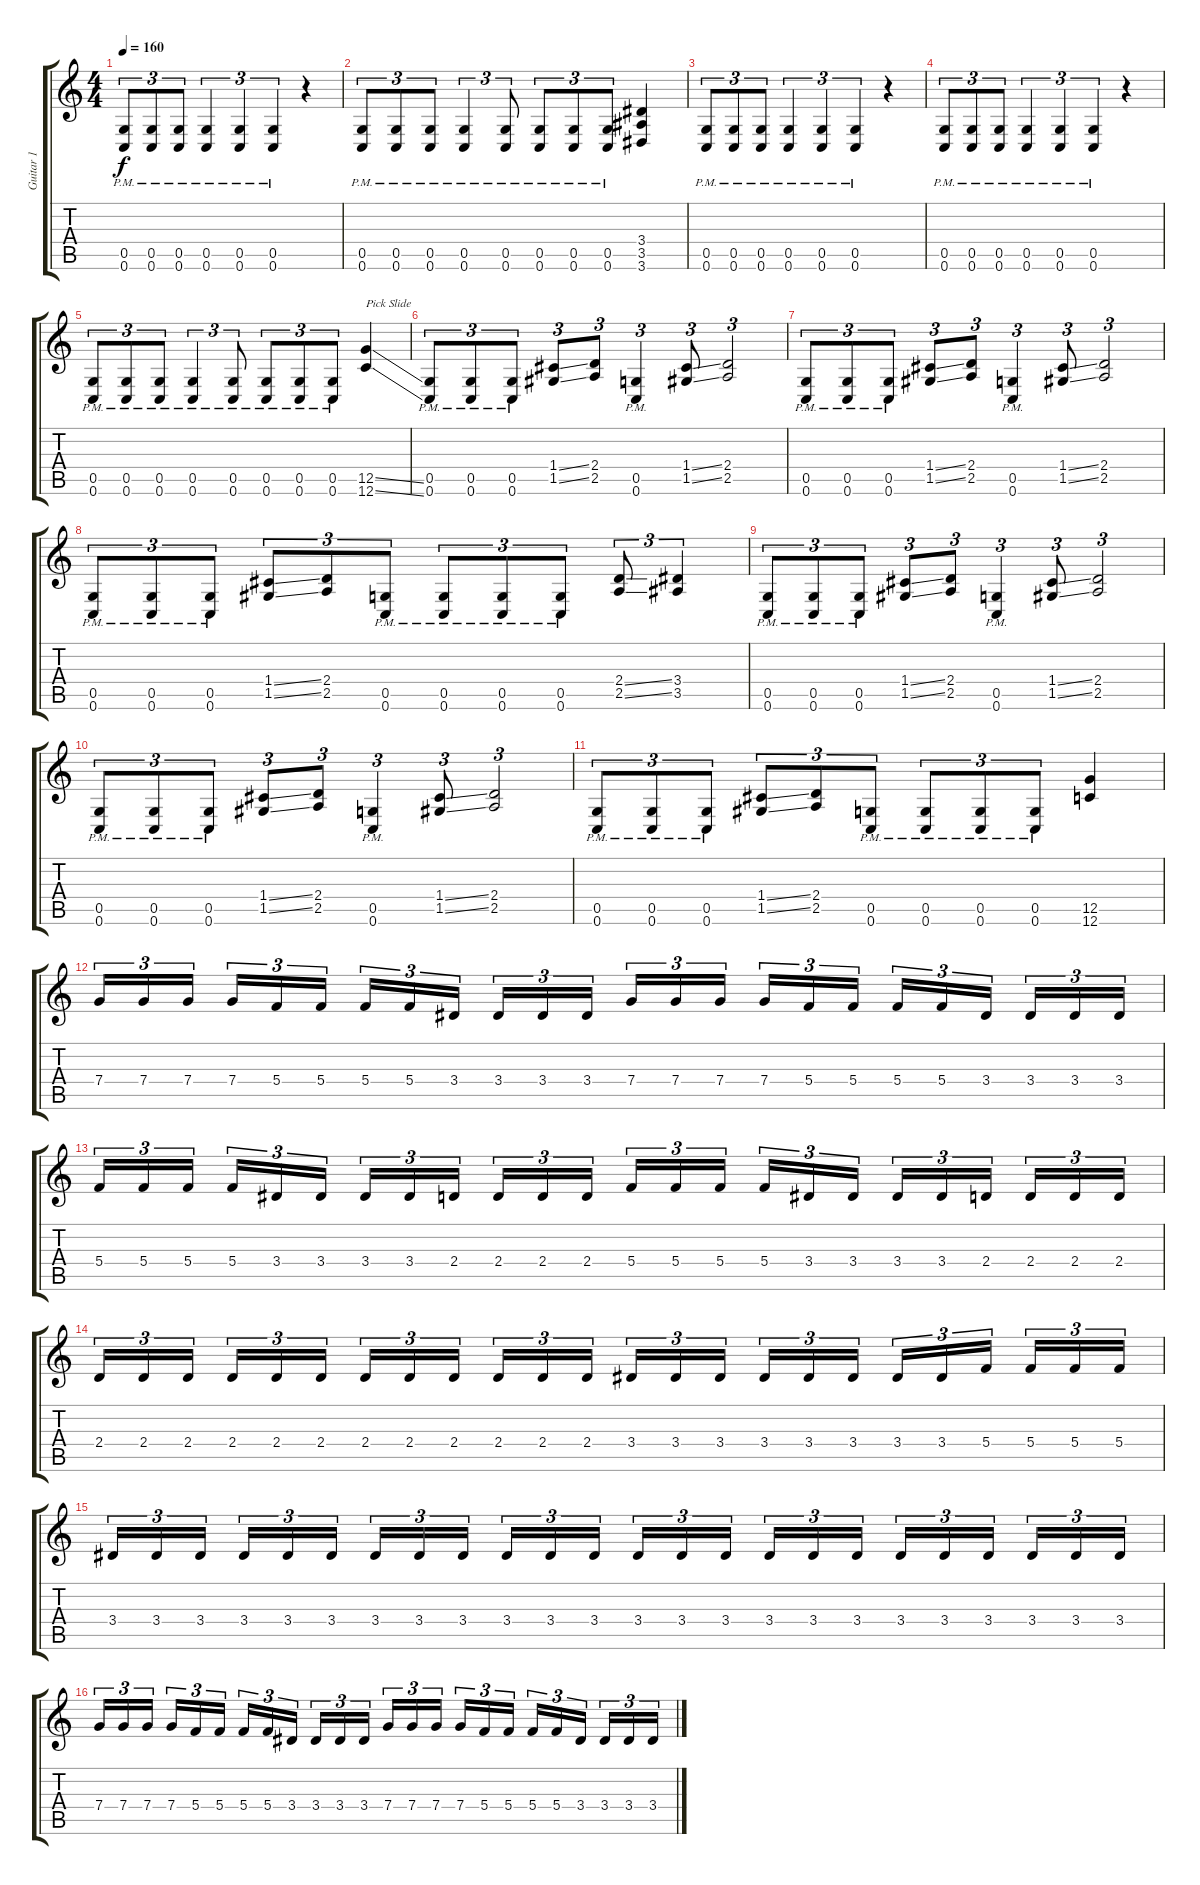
\track ("Guitar 1" "Guitar 1") {instrument distortionguitar}
\staff {score tabs}
\tuning (D4 A3 F3 C3 G2 C2) {hide}
\ts (4 4)
\tempo 160
\clef g2
\ks c
(0.5{pm} 0.6{pm}).8{tu (3 2) dy f} (0.5{pm} 0.6{pm}).8{tu (3 2)} (0.5{pm} 0.6{pm}).8{tu (3 2)} (0.5{pm} 0.6{pm}).4{tu (3 2)} (0.5{pm} 0.6{pm}).4{tu (3 2)} (0.5{pm} 0.6{pm}).4{tu (3 2)} r.4 |
(0.5{pm} 0.6{pm}).8{tu (3 2)} (0.5{pm} 0.6{pm}).8{tu (3 2)} (0.5{pm} 0.6{pm}).8{tu (3 2)} (0.5{pm} 0.6{pm}).4{tu (3 2)} (0.5{pm} 0.6{pm}).8{tu (3 2)} (0.5{pm} 0.6{pm}).8{tu (3 2)} (0.5{pm} 0.6{pm}).8{tu (3 2)} (0.5{pm} 0.6{pm}).8{tu (3 2)} (3.4 3.5 3.6).4 |
(0.5{pm} 0.6{pm}).8{tu (3 2)} (0.5{pm} 0.6{pm}).8{tu (3 2)} (0.5{pm} 0.6{pm}).8{tu (3 2)} (0.5{pm} 0.6{pm}).4{tu (3 2)} (0.5{pm} 0.6{pm}).4{tu (3 2)} (0.5{pm} 0.6{pm}).4{tu (3 2)} r.4 |
(0.5{pm} 0.6{pm}).8{tu (3 2)} (0.5{pm} 0.6{pm}).8{tu (3 2)} (0.5{pm} 0.6{pm}).8{tu (3 2)} (0.5{pm} 0.6{pm}).4{tu (3 2)} (0.5{pm} 0.6{pm}).4{tu (3 2)} (0.5{pm} 0.6{pm}).4{tu (3 2)} r.4 |
(0.5{pm} 0.6{pm}).8{tu (3 2)} (0.5{pm} 0.6{pm}).8{tu (3 2)} (0.5{pm} 0.6{pm}).8{tu (3 2)} (0.5{pm} 0.6{pm}).4{tu (3 2)} (0.5{pm} 0.6{pm}).8{tu (3 2)} (0.5{pm} 0.6{pm}).8{tu (3 2)} (0.5{pm} 0.6{pm}).8{tu (3 2)} (0.5{pm} 0.6{pm}).8{tu (3 2)} (12.5{ss} 12.6{ss}).4{txt "Pick Slide"} |
(0.5 0.6{pm}).8{tu (3 2)} (0.5 0.6{pm}).8{tu (3 2)} (0.5 0.6{pm}).8{tu (3 2)} (1.4{ss} 1.5{ss}).8{tu (3 2)} (2.4 2.5).8{tu (3 2)} (0.5{pm} 0.6{pm}).4{tu (3 2)} (1.4{ss} 1.5{ss}).8{tu (3 2)} (2.4 2.5).2{tu (3 2)} |
(0.5 0.6{pm}).8{tu (3 2)} (0.5 0.6{pm}).8{tu (3 2)} (0.5 0.6{pm}).8{tu (3 2)} (1.4{ss} 1.5{ss}).8{tu (3 2)} (2.4 2.5).8{tu (3 2)} (0.5{pm} 0.6{pm}).4{tu (3 2)} (1.4{ss} 1.5{ss}).8{tu (3 2)} (2.4 2.5).2{tu (3 2)} |
(0.5 0.6{pm}).8{tu (3 2)} (0.5 0.6{pm}).8{tu (3 2)} (0.5 0.6{pm}).8{tu (3 2)} (1.4{ss} 1.5{ss}).8{tu (3 2)} (2.4 2.5).8{tu (3 2)} (0.5{pm} 0.6{pm}).8{tu (3 2)} (0.5{pm} 0.6{pm}).8{tu (3 2)} (0.5{pm} 0.6{pm}).8{tu (3 2)} (0.5{pm} 0.6{pm}).8{tu (3 2)} (2.4{ss} 2.5{ss}).8{tu (3 2)} (3.4 3.5).4{tu (3 2)} |
(0.5 0.6{pm}).8{tu (3 2)} (0.5 0.6{pm}).8{tu (3 2)} (0.5 0.6{pm}).8{tu (3 2)} (1.4{ss} 1.5{ss}).8{tu (3 2)} (2.4 2.5).8{tu (3 2)} (0.5{pm} 0.6{pm}).4{tu (3 2)} (1.4{ss} 1.5{ss}).8{tu (3 2)} (2.4 2.5).2{tu (3 2)} |
(0.5 0.6{pm}).8{tu (3 2)} (0.5 0.6{pm}).8{tu (3 2)} (0.5 0.6{pm}).8{tu (3 2)} (1.4{ss} 1.5{ss}).8{tu (3 2)} (2.4 2.5).8{tu (3 2)} (0.5{pm} 0.6{pm}).4{tu (3 2)} (1.4{ss} 1.5{ss}).8{tu (3 2)} (2.4 2.5).2{tu (3 2)} |
(0.5 0.6{pm}).8{tu (3 2)} (0.5 0.6{pm}).8{tu (3 2)} (0.5 0.6{pm}).8{tu (3 2)} (1.4{ss} 1.5{ss}).8{tu (3 2)} (2.4 2.5).8{tu (3 2)} (0.5{pm} 0.6{pm}).8{tu (3 2)} (0.5{pm} 0.6{pm}).8{tu (3 2)} (0.5{pm} 0.6{pm}).8{tu (3 2)} (0.5{pm} 0.6{pm}).8{tu (3 2)} (12.5 12.6).4 |
7.4.16{tu (3 2)} 7.4.16{tu (3 2)} 7.4.16{tu (3 2)} 7.4.16{tu (3 2)} 5.4.16{tu (3 2)} 5.4.16{tu (3 2)} 5.4.16{tu (3 2)} 5.4.16{tu (3 2)} 3.4.16{tu (3 2)} 3.4.16{tu (3 2)} 3.4.16{tu (3 2)} 3.4.16{tu (3 2)} 7.4.16{tu (3 2)} 7.4.16{tu (3 2)} 7.4.16{tu (3 2)} 7.4.16{tu (3 2)} 5.4.16{tu (3 2)} 5.4.16{tu (3 2)} 5.4.16{tu (3 2)} 5.4.16{tu (3 2)} 3.4.16{tu (3 2)} 3.4.16{tu (3 2)} 3.4.16{tu (3 2)} 3.4.16{tu (3 2)} |
5.4.16{tu (3 2)} 5.4.16{tu (3 2)} 5.4.16{tu (3 2)} 5.4.16{tu (3 2)} 3.4.16{tu (3 2)} 3.4.16{tu (3 2)} 3.4.16{tu (3 2)} 3.4.16{tu (3 2)} 2.4.16{tu (3 2)} 2.4.16{tu (3 2)} 2.4.16{tu (3 2)} 2.4.16{tu (3 2)} 5.4.16{tu (3 2)} 5.4.16{tu (3 2)} 5.4.16{tu (3 2)} 5.4.16{tu (3 2)} 3.4.16{tu (3 2)} 3.4.16{tu (3 2)} 3.4.16{tu (3 2)} 3.4.16{tu (3 2)} 2.4.16{tu (3 2)} 2.4.16{tu (3 2)} 2.4.16{tu (3 2)} 2.4.16{tu (3 2)} |
2.4.16{tu (3 2)} 2.4.16{tu (3 2)} 2.4.16{tu (3 2)} 2.4.16{tu (3 2)} 2.4.16{tu (3 2)} 2.4.16{tu (3 2)} 2.4.16{tu (3 2)} 2.4.16{tu (3 2)} 2.4.16{tu (3 2)} 2.4.16{tu (3 2)} 2.4.16{tu (3 2)} 2.4.16{tu (3 2)} 3.4.16{tu (3 2)} 3.4.16{tu (3 2)} 3.4.16{tu (3 2)} 3.4.16{tu (3 2)} 3.4.16{tu (3 2)} 3.4.16{tu (3 2)} 3.4.16{tu (3 2)} 3.4.16{tu (3 2)} 5.4.16{tu (3 2)} 5.4.16{tu (3 2)} 5.4.16{tu (3 2)} 5.4.16{tu (3 2)} |
3.4.16{tu (3 2)} 3.4.16{tu (3 2)} 3.4.16{tu (3 2)} 3.4.16{tu (3 2)} 3.4.16{tu (3 2)} 3.4.16{tu (3 2)} 3.4.16{tu (3 2)} 3.4.16{tu (3 2)} 3.4.16{tu (3 2)} 3.4.16{tu (3 2)} 3.4.16{tu (3 2)} 3.4.16{tu (3 2)} 3.4.16{tu (3 2)} 3.4.16{tu (3 2)} 3.4.16{tu (3 2)} 3.4.16{tu (3 2)} 3.4.16{tu (3 2)} 3.4.16{tu (3 2)} 3.4.16{tu (3 2)} 3.4.16{tu (3 2)} 3.4.16{tu (3 2)} 3.4.16{tu (3 2)} 3.4.16{tu (3 2)} 3.4.16{tu (3 2)} |
7.4.16{tu (3 2)} 7.4.16{tu (3 2)} 7.4.16{tu (3 2)} 7.4.16{tu (3 2)} 5.4.16{tu (3 2)} 5.4.16{tu (3 2)} 5.4.16{tu (3 2)} 5.4.16{tu (3 2)} 3.4.16{tu (3 2)} 3.4.16{tu (3 2)} 3.4.16{tu (3 2)} 3.4.16{tu (3 2)} 7.4.16{tu (3 2)} 7.4.16{tu (3 2)} 7.4.16{tu (3 2)} 7.4.16{tu (3 2)} 5.4.16{tu (3 2)} 5.4.16{tu (3 2)} 5.4.16{tu (3 2)} 5.4.16{tu (3 2)} 3.4.16{tu (3 2)} 3.4.16{tu (3 2)} 3.4.16{tu (3 2)} 3.4.16{tu (3 2)}
